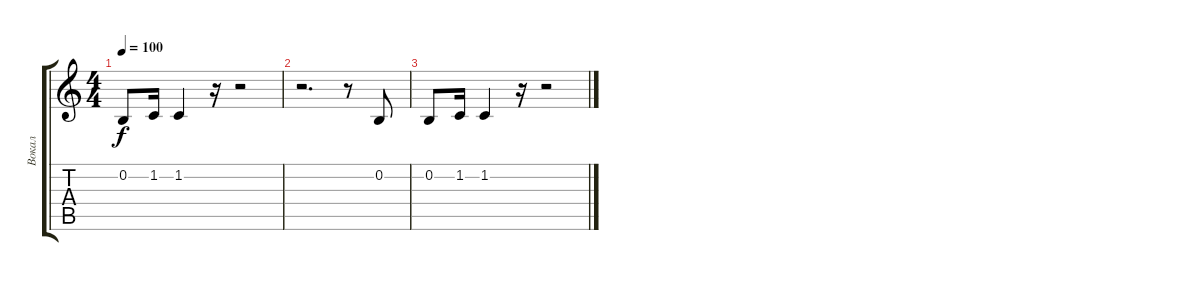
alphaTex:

\track ("Вокал" "Вокал") {instrument clarinet}
\staff {score tabs}
\tuning (E4 B3 G3 D3 A2 E2) {hide}
\ts (4 4)
\tempo 100
\clef g2
\ks c
0.2.8{dy f} 1.2.16 1.2.4 r.16 r.2 |
r.2{d} r.8 0.2.8 |
0.2.8 1.2.16 1.2.4 r.16 r.2
